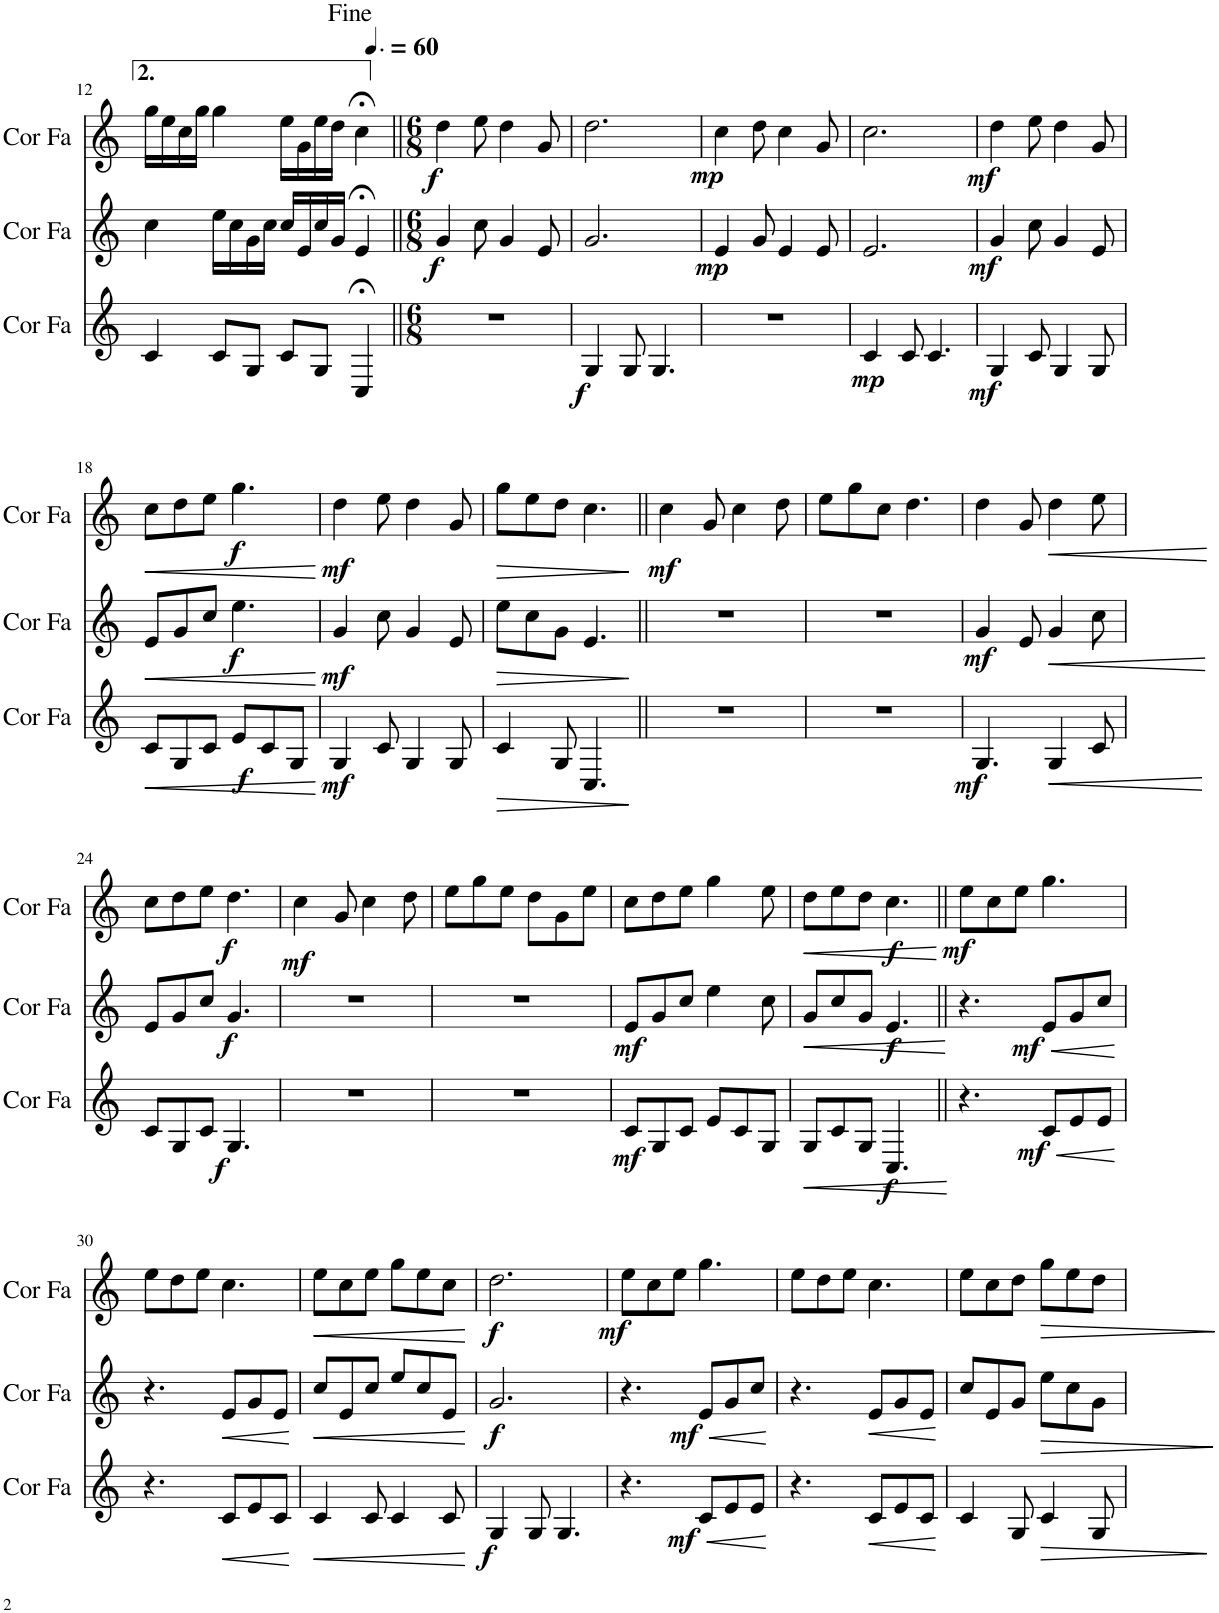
**kern	**dynam	**kern	**dynam	**kern	**dynam
*part3	*part3	*part2	*part2	*part1	*part1
*staff3	*staff3	*staff2	*staff2	*staff1	*staff1
*I"Cor en Fa	*	*I"Cor en Fa	*	*I"Cor en Fa	*
*I'Cor Fa	*	*I'Cor Fa	*	*I'Cor Fa	*
!!LO:PB:g=z
*clefG2	*	*clefG2	*	*clefG2	*
*Trd4c7	*	*Trd4c7	*	*Trd4c7	*
*k[]	*	*k[]	*	*k[]	*
*M4/4	*	*M4/4	*	*M4/4	*
=12	=12	=12	=12	=12	=12
4c/	.	4cc\	.	16gg\LL	.
.	.	.	.	16ee\	.
.	.	.	.	16cc\	.
.	.	.	.	16gg\JJ	.
8c/L	.	16ee\LL	.	4gg\	.
.	.	16cc\	.	.	.
8G/J	.	16g\	.	.	.
.	.	16cc\JJ	.	.	.
8c/L	.	16cc/LL	.	16ee\LL	.
.	.	16e/	.	16g\	.
8G/J	.	16cc/	.	16ee\	.
.	.	16g/JJ	.	16dd\JJ	.
4C;</	.	4e;</	.	4cc;<\	.
=13||	=13||	=13||	=13||	=13||	=13||
*M6/8	*	*M6/8	*	*M6/8	*
*	*	*	*	*MM90	*
!	!	!	!LO:DY:b	!	!LO:DY:b
2.r	.	4g/	f	4dd\	f
.	.	8cc\	.	8ee\	.
.	.	4g/	.	4dd\	.
.	.	8e/	.	8g/	.
=14	=14	=14	=14	=14	=14
!	!LO:DY:b	!	!	!	!
4G/	f	2.g/	.	2.dd\	.
8G/	.	.	.	.	.
4.G/	.	.	.	.	.
=15	=15	=15	=15	=15	=15
!	!	!	!LO:DY:b	!	!LO:DY:b
2.r	.	4e/	mp	4cc\	mp
.	.	8g/	.	8dd\	.
.	.	4e/	.	4cc\	.
.	.	8e/	.	8g/	.
=16	=16	=16	=16	=16	=16
!	!LO:DY:b	!	!	!	!
4c/	mp	2.e/	.	2.cc\	.
8c/	.	.	.	.	.
4.c/	.	.	.	.	.
=17	=17	=17	=17	=17	=17
!	!LO:DY:b	!	!LO:DY:b	!	!LO:DY:b
4G/	mf	4g/	mf	4dd\	mf
8c/	.	8cc\	.	8ee\	.
4G/	.	4g/	.	4dd\	.
8G/	.	8e/	.	8g/	.
!!LO:LB:g=z
=18	=18	=18	=18	=18	=18
!	!LO:HP:b	!	!LO:HP:b	!	!LO:HP:b
8c/L	<	8e/L	<	8cc\L	<
8G/	.	8g/	.	8dd\	.
8c/J	.	8cc/J	.	8ee\J	.
!	!LO:DY:b	!	!LO:DY:b	!	!LO:DY:b
8e/L	f	4.ee\	f	4.gg\	f
8c/	.	.	.	.	.
8G/J	.	.	.	.	.
.	[	.	[	.	[
=19	=19	=19	=19	=19	=19
!	!LO:DY:b	!	!LO:DY:b	!	!LO:DY:b
4G/	mf	4g/	mf	4dd\	mf
8c/	.	8cc\	.	8ee\	.
4G/	.	4g/	.	4dd\	.
8G/	.	8e/	.	8g/	.
=20	=20	=20	=20	=20	=20
!	!LO:HP:b	!	!LO:HP:b	!	!LO:HP:b
4c/	>	8ee\L	>	8gg\L	>
.	.	8cc\	.	8ee\	.
8G/	.	8g\J	.	8dd\J	.
4.C/	.	4.e/	.	4.cc\	.
.	]	.	]	.	]
=21||	=21||	=21||	=21||	=21||	=21||
!	!	!	!	!	!LO:DY:b
2.r	.	2.r	.	4cc\	mf
.	.	.	.	8g/	.
.	.	.	.	4cc\	.
.	.	.	.	8dd\	.
=22	=22	=22	=22	=22	=22
2.r	.	2.r	.	8ee\L	.
.	.	.	.	8gg\	.
.	.	.	.	8cc\J	.
.	.	.	.	4.dd\	.
=23	=23	=23	=23	=23	=23
!	!LO:DY:b	!	!LO:DY:b	!	!
4.G/	mf	4g/	mf	4dd\	.
.	.	8e/	.	8g/	.
!	!LO:HP:b	!	!LO:HP:b	!	!LO:HP:b
4G/	<	4g/	<	4dd\	<
8c/	.	8cc\	.	8ee\	.
.	[	.	[	.	[
!!LO:LB:g=z
=24	=24	=24	=24	=24	=24
8c/L	.	8e/L	.	8cc\L	.
8G/	.	8g/	.	8dd\	.
8c/J	.	8cc/J	.	8ee\J	.
!	!LO:DY:b	!	!LO:DY:b	!	!LO:DY:b
4.G/	f	4.g/	f	4.dd\	f
=25	=25	=25	=25	=25	=25
!	!	!	!	!	!LO:DY:b
2.r	.	2.r	.	4cc\	mf
.	.	.	.	8g/	.
.	.	.	.	4cc\	.
.	.	.	.	8dd\	.
=26	=26	=26	=26	=26	=26
2.r	.	2.r	.	8ee\L	.
.	.	.	.	8gg\	.
.	.	.	.	8ee\J	.
.	.	.	.	8dd\L	.
.	.	.	.	8g\	.
.	.	.	.	8ee\J	.
=27	=27	=27	=27	=27	=27
!	!LO:DY:b	!	!LO:DY:b	!	!
8c/L	mf	8e/L	mf	8cc\L	.
8G/	.	8g/	.	8dd\	.
8c/J	.	8cc/J	.	8ee\J	.
8e/L	.	4ee\	.	4gg\	.
8c/	.	.	.	.	.
8G/J	.	8cc\	.	8ee\	.
=28	=28	=28	=28	=28	=28
!	!LO:HP:b	!	!LO:HP:b	!	!LO:HP:b
8G/L	<	8g/L	<	8dd\L	<
8c/	.	8cc/	.	8ee\	.
8G/J	.	8g/J	.	8dd\J	.
!	!LO:DY:b	!	!LO:DY:b	!	!LO:DY:b
4.C/	f	4.e/	f	4.cc\	f
.	[	.	[	.	[
=29||	=29||	=29||	=29||	=29||	=29||
!	!	!	!	!	!LO:DY:b
4.r	.	4.r	.	8ee\L	mf
.	.	.	.	8cc\	.
.	.	.	.	8ee\J	.
!	!LO:HP:b	!	!LO:HP:b	!	!
!	!LO:DY:n=1:b	!	!LO:DY:n=1:b	!	!
8c/L	< mf	8e/L	< mf	4.gg\	.
8e/	.	8g/	.	.	.
8e/J	.	8cc/J	.	.	.
.	[	.	[	.	.
!!LO:LB:g=z
=30	=30	=30	=30	=30	=30
4.r	.	4.r	.	8ee\L	.
.	.	.	.	8dd\	.
.	.	.	.	8ee\J	.
!	!LO:HP:b	!	!LO:HP:b	!	!
8c/L	<	8e/L	<	4.cc\	.
8e/	.	8g/	.	.	.
8c/J	.	8e/J	.	.	.
.	[	.	[	.	.
=31	=31	=31	=31	=31	=31
!	!LO:HP:b	!	!LO:HP:b	!	!LO:HP:b
4c/	<	8cc/L	<	8ee\L	<
.	.	8e/	.	8cc\	.
8c/	.	8cc/J	.	8ee\J	.
4c/	.	8ee/L	.	8gg\L	.
.	.	8cc/	.	8ee\	.
8c/	.	8e/J	.	8cc\J	.
.	[	.	[	.	[
=32	=32	=32	=32	=32	=32
!	!LO:DY:b	!	!LO:DY:b	!	!LO:DY:b
4G/	f	2.g/	f	2.dd\	f
8G/	.	.	.	.	.
4.G/	.	.	.	.	.
=33	=33	=33	=33	=33	=33
!	!	!	!	!	!LO:DY:b
4.r	.	4.r	.	8ee\L	mf
.	.	.	.	8cc\	.
.	.	.	.	8ee\J	.
!	!LO:HP:b	!	!LO:HP:b	!	!
!	!LO:DY:n=1:b	!	!LO:DY:n=1:b	!	!
8c/L	< mf	8e/L	< mf	4.gg\	.
8e/	.	8g/	.	.	.
8e/J	.	8cc/J	.	.	.
.	[	.	[	.	.
=34	=34	=34	=34	=34	=34
4.r	.	4.r	.	8ee\L	.
.	.	.	.	8dd\	.
.	.	.	.	8ee\J	.
!	!LO:HP:b	!	!LO:HP:b	!	!
8c/L	<	8e/L	<	4.cc\	.
8e/	.	8g/	.	.	.
8c/J	.	8e/J	.	.	.
.	[	.	[	.	.
=35	=35	=35	=35	=35	=35
4c/	.	8cc/L	.	8ee\L	.
.	.	8e/	.	8cc\	.
8G/	.	8g/J	.	8dd\J	.
!	!LO:HP:b	!	!LO:HP:b	!	!LO:HP:b
4c/	>	8ee\L	>	8gg\L	>
.	.	8cc\	.	8ee\	.
8G/	.	8g\J	.	8dd\J	.
.	]	.	]	.	]
=	=	=	=	=	=
*-	*-	*-	*-	*-	*-
